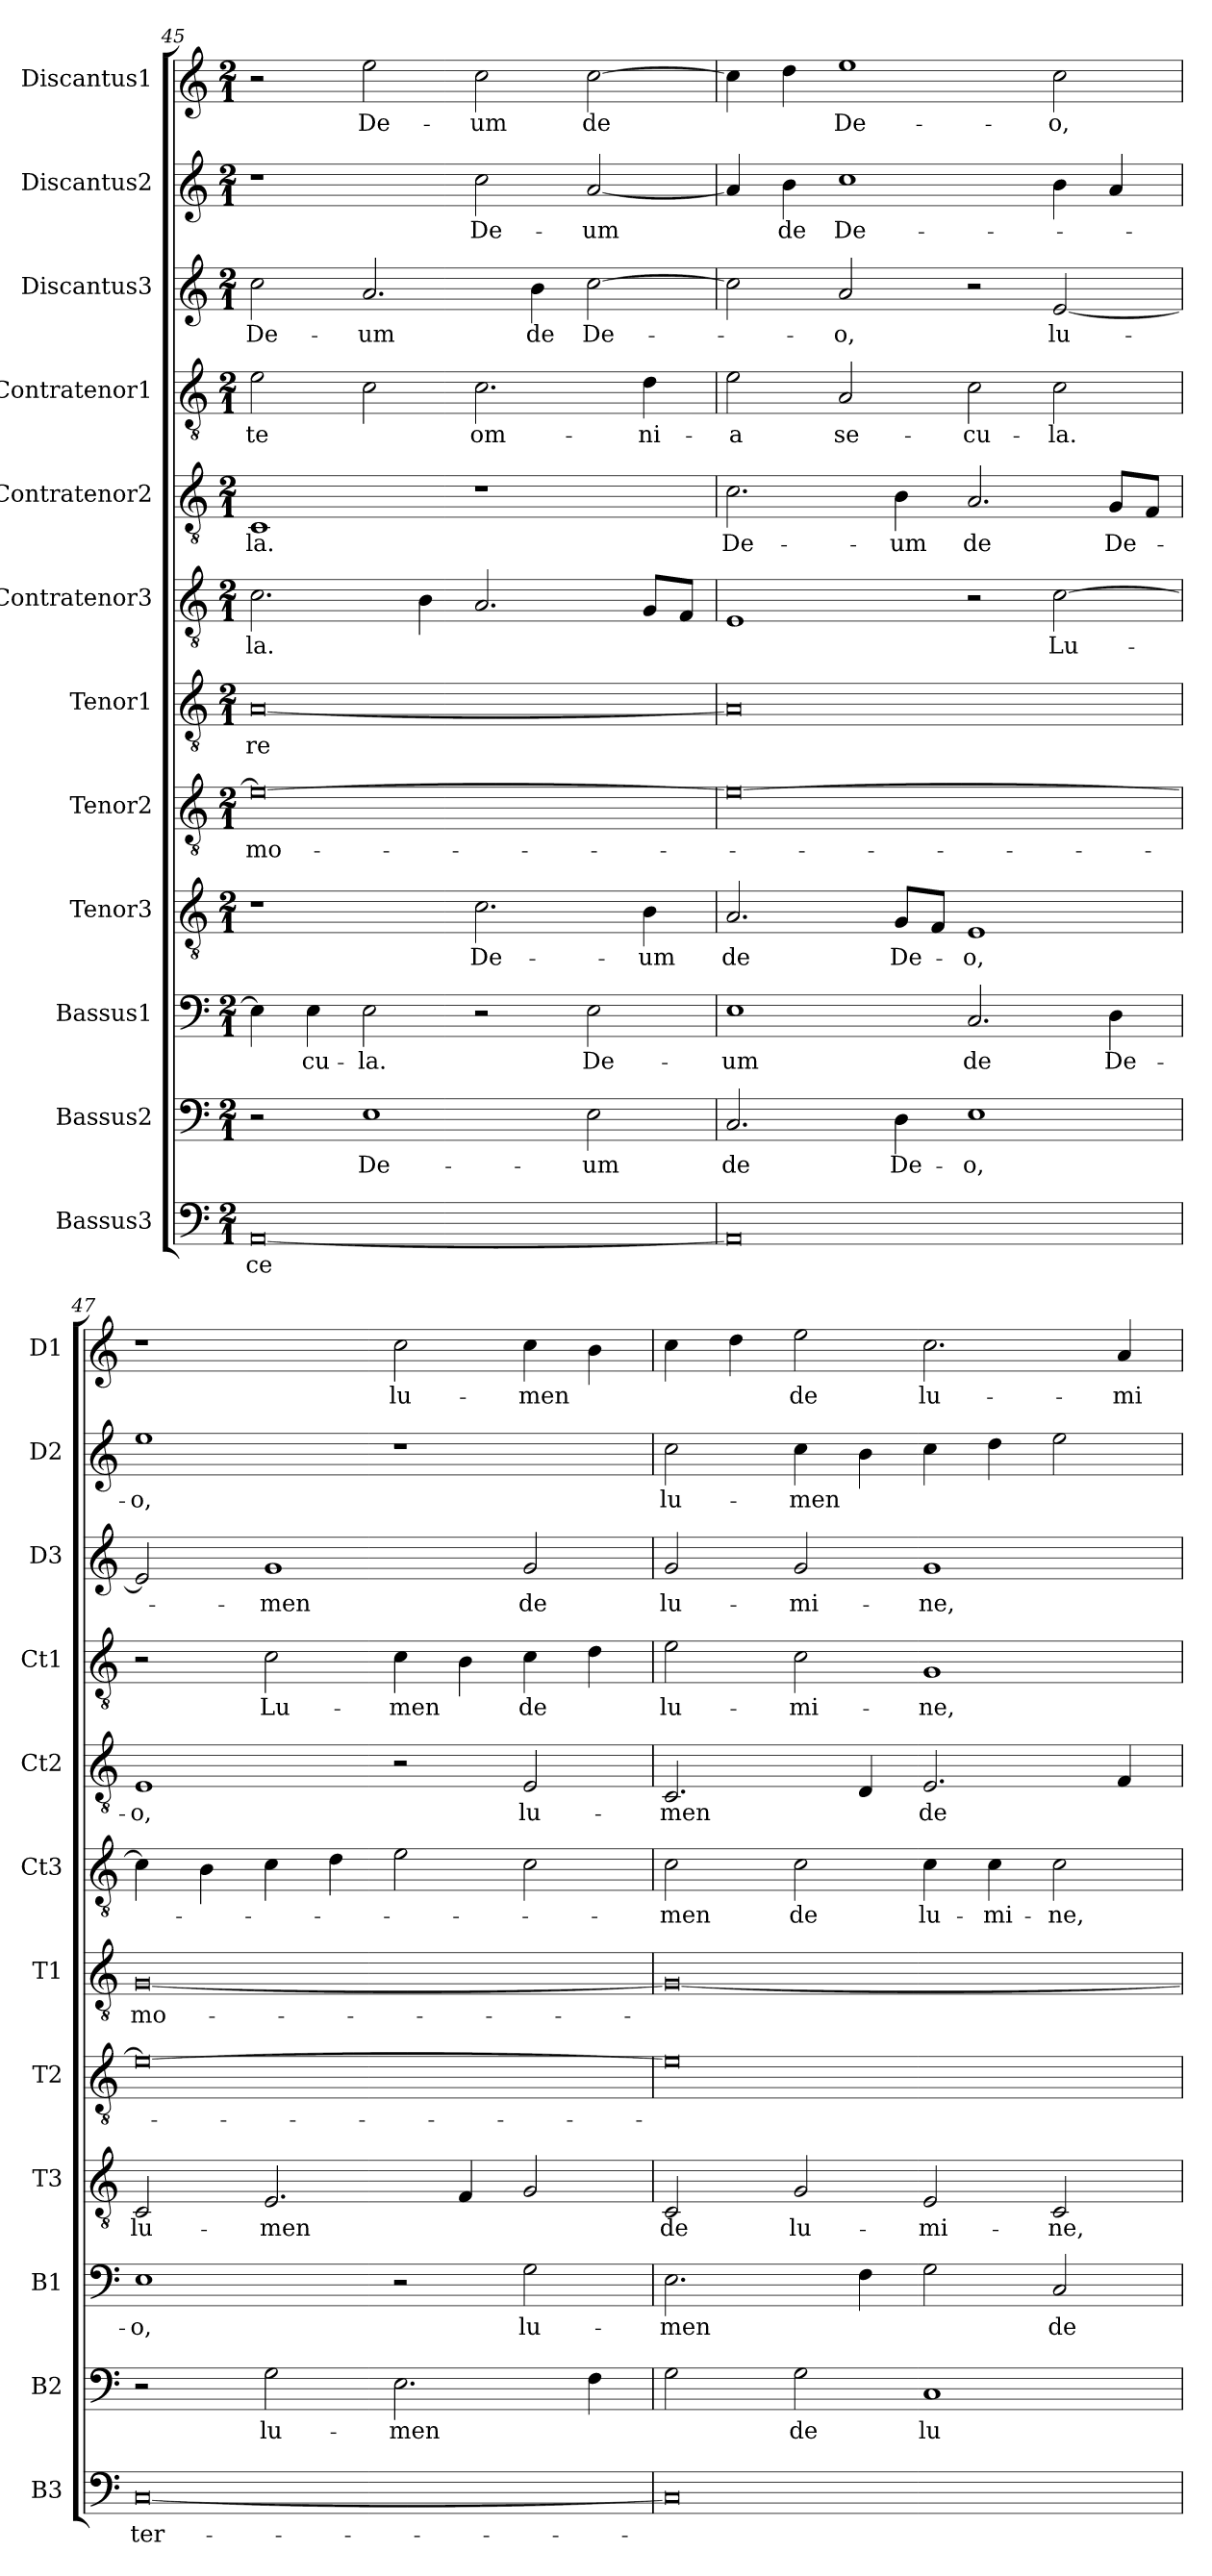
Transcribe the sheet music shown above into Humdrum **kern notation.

**kern	**text	**kern	**text	**kern	**text	**kern	**text	**kern	**text	**kern	**text	**kern	**text	**kern	**text	**kern	**text	**kern	**text	**kern	**text	**kern	**text
*part12	*part12	*part11	*part11	*part10	*part10	*part9	*part9	*part8	*part8	*part7	*part7	*part6	*part6	*part5	*part5	*part4	*part4	*part3	*part3	*part2	*part2	*part1	*part1
*staff12	*staff12	*staff11	*staff11	*staff10	*staff10	*staff9	*staff9	*staff8	*staff8	*staff7	*staff7	*staff6	*staff6	*staff5	*staff5	*staff4	*staff4	*staff3	*staff3	*staff2	*staff2	*staff1	*staff1
*I"Bassus3	*	*I"Bassus2	*	*I"Bassus1	*	*I"Tenor3	*	*I"Tenor2	*	*I"Tenor1	*	*I"Contratenor3	*	*I"Contratenor2	*	*I"Contratenor1	*	*I"Discantus3	*	*I"Discantus2	*	*I"Discantus1	*
*I'B3	*	*I'B2	*	*I'B1	*	*I'T3	*	*I'T2	*	*I'T1	*	*I'Ct3	*	*I'Ct2	*	*I'Ct1	*	*I'D3	*	*I'D2	*	*I'D1	*
*clefF4	*	*clefF4	*	*clefF4	*	*clefGv2	*	*clefGv2	*	*clefGv2	*	*clefGv2	*	*clefGv2	*	*clefGv2	*	*clefG2	*	*clefG2	*	*clefG2	*
*k[]	*	*k[]	*	*k[]	*	*k[]	*	*k[]	*	*k[]	*	*k[]	*	*k[]	*	*k[]	*	*k[]	*	*k[]	*	*k[]	*
*M2/1	*	*M2/1	*	*M2/1	*	*M2/1	*	*M2/1	*	*M2/1	*	*M2/1	*	*M2/1	*	*M2/1	*	*M2/1	*	*M2/1	*	*M2/1	*
=45	=45	=45	=45	=45	=45	=45	=45	=45	=45	=45	=45	=45	=45	=45	=45	=45	=45	=45	=45	=45	=45	=45	=45
[0AA/	-ce	2r	.	4E\]	.	1r	.	0e\_	mo-	[0A/	-re	2.c\	-la.	1C/	-la.	2e\	-te	2cc\	De-	1r	.	2r	.
.	.	.	.	4E\	-cu-	.	.	.	.	.	.	.	.	.	.	.	.	.	.	.	.	.	.
.	.	1E\	De-	2E\	-la.	.	.	.	.	.	.	.	.	.	.	2c\	.	2.a/	-um	.	.	2ee\	De-
.	.	.	.	.	.	.	.	.	.	.	.	4B\	.	.	.	.	.	.	.	.	.	.	.
.	.	.	.	2r	.	2.c\	De-	.	.	.	.	2.A/	.	1r	.	2.c\	om-	.	.	2cc\	De-	2cc\	-um
.	.	.	.	.	.	.	.	.	.	.	.	.	.	.	.	.	.	4b\	de	.	.	.	.
.	.	2E\	-um	2E\	De-	.	.	.	.	.	.	.	.	.	.	.	.	[2cc\	De-	[2a/	-um	[2cc\	de
.	.	.	.	.	.	4B\	-um	.	.	.	.	8G/L	.	.	.	4d\	-ni-	.	.	.	.	.	.
.	.	.	.	.	.	.	.	.	.	.	.	8F/J	.	.	.	.	.	.	.	.	.	.	.
=46	=46	=46	=46	=46	=46	=46	=46	=46	=46	=46	=46	=46	=46	=46	=46	=46	=46	=46	=46	=46	=46	=46	=46
0AA/]	.	2.C/	de	1E\	-um	2.A/	de	0e\_	.	0A/]	.	1E/	.	2.c\	De-	2e\	-a	2cc\]	.	4a/]	.	4cc\]	.
.	.	.	.	.	.	.	.	.	.	.	.	.	.	.	.	.	.	.	.	4b\	de	4dd\	.
.	.	.	.	.	.	.	.	.	.	.	.	.	.	.	.	2A/	se-	2a/	-o,	1cc\	De-	1ee\	De-
.	.	4D\	De-	.	.	8G/L	De-	.	.	.	.	.	.	4B\	-um	.	.	.	.	.	.	.	.
.	.	.	.	.	.	8F/J	.	.	.	.	.	.	.	.	.	.	.	.	.	.	.	.	.
.	.	1E\	-o,	2.C/	de	1E/	-o,	.	.	.	.	2r	.	2.A/	de	2c\	-cu-	2r	.	.	.	.	.
.	.	.	.	.	.	.	.	.	.	.	.	[2c\	Lu-	.	.	2c\	-la.	[2e/	lu-	4b\	.	2cc\	-o,
.	.	.	.	4D\	De-	.	.	.	.	.	.	.	.	8G/L	De-	.	.	.	.	4a/	.	.	.
.	.	.	.	.	.	.	.	.	.	.	.	.	.	8F/J	.	.	.	.	.	.	.	.	.
=47	=47	=47	=47	=47	=47	=47	=47	=47	=47	=47	=47	=47	=47	=47	=47	=47	=47	=47	=47	=47	=47	=47	=47
[0C/	ter-	2r	.	1E\	-o,	2C/	lu-	0e\_	.	[0G/	mo-	4c\]	.	1E/	-o,	2r	.	2e/]	.	1ee\	-o,	1r	.
.	.	.	.	.	.	.	.	.	.	.	.	4B\	.	.	.	.	.	.	.	.	.	.	.
.	.	2G\	lu-	.	.	2.E/	-men	.	.	.	.	4c\	.	.	.	2c\	Lu-	1g/	-men	.	.	.	.
.	.	.	.	.	.	.	.	.	.	.	.	4d\	.	.	.	.	.	.	.	.	.	.	.
.	.	2.E\	-men	2r	.	.	.	.	.	.	.	2e\	.	2r	.	4c\	-men	.	.	1r	.	2cc\	lu-
.	.	.	.	.	.	4F/	.	.	.	.	.	.	.	.	.	4B\	.	.	.	.	.	.	.
.	.	.	.	2G\	lu-	2G/	.	.	.	.	.	2c\	.	2E/	lu-	4c\	de	2g/	de	.	.	4cc\	-men
.	.	4F\	.	.	.	.	.	.	.	.	.	.	.	.	.	4d\	.	.	.	.	.	4b\	.
=48	=48	=48	=48	=48	=48	=48	=48	=48	=48	=48	=48	=48	=48	=48	=48	=48	=48	=48	=48	=48	=48	=48	=48
0C/]	.	2G\	.	2.E\	-men	2C/	de	0e\]	.	0G/_	.	2c\	-men	2.C/	-men	2e\	lu-	2g/	lu-	2cc\	lu-	4cc\	.
.	.	.	.	.	.	.	.	.	.	.	.	.	.	.	.	.	.	.	.	.	.	4dd\	.
.	.	2G\	de	.	.	2G/	lu-	.	.	.	.	2c\	de	.	.	2c\	-mi-	2g/	-mi-	4cc\	-men	2ee\	de
.	.	.	.	4F\	.	.	.	.	.	.	.	.	.	4D/	.	.	.	.	.	4b\	.	.	.
.	.	1C/	lu-	2G\	.	2E/	-mi-	.	.	.	.	4c\	lu-	2.E/	de	1G/	-ne,	1g/	-ne,	4cc\	.	2.cc\	lu-
.	.	.	.	.	.	.	.	.	.	.	.	4c\	-mi-	.	.	.	.	.	.	4dd\	.	.	.
.	.	.	.	2C/	de	2C/	-ne,	.	.	.	.	2c\	-ne,	.	.	.	.	.	.	2ee\	.	.	.
.	.	.	.	.	.	.	.	.	.	.	.	.	.	4F/	.	.	.	.	.	.	.	4a/	-mi-
=	=	=	=	=	=	=	=	=	=	=	=	=	=	=	=	=	=	=	=	=	=	=	=
*-	*-	*-	*-	*-	*-	*-	*-	*-	*-	*-	*-	*-	*-	*-	*-	*-	*-	*-	*-	*-	*-	*-	*-
